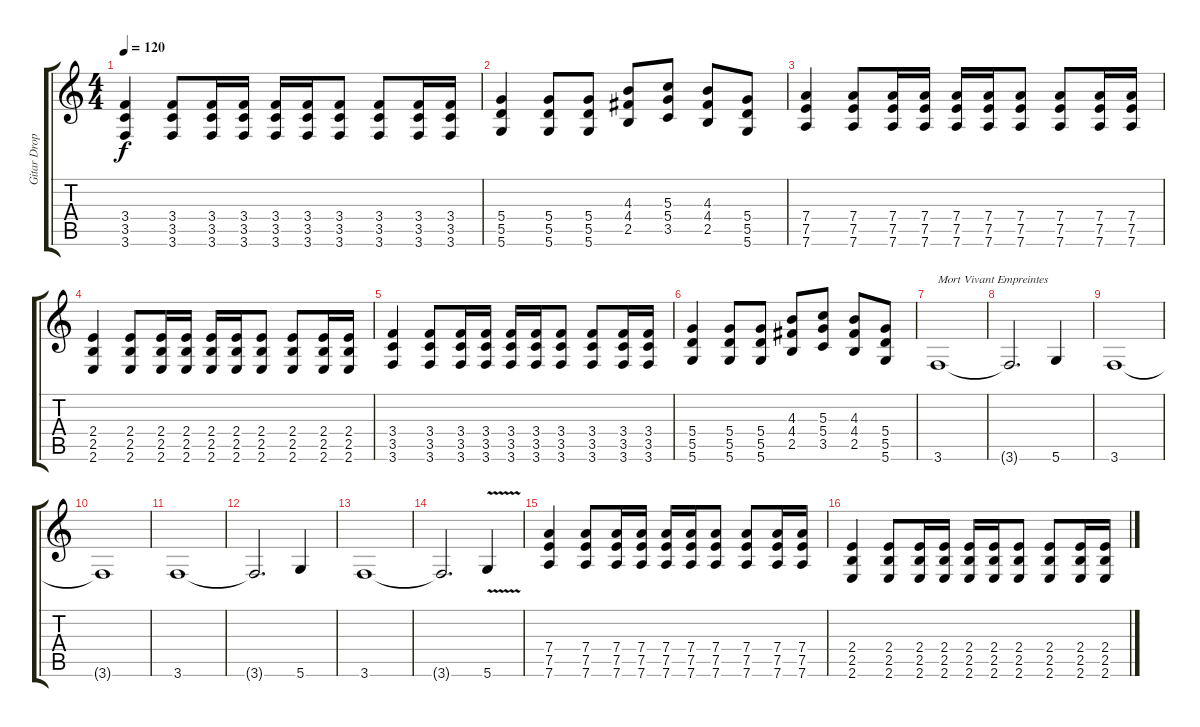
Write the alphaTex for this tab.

\track ("Gitar Dropped D Tuning" "Gitar Drop") {instrument distortionguitar}
\staff {score tabs}
\tuning (E4 B3 G3 D3 A2 D2) {hide}
\ts (4 4)
\tempo 120
\clef g2
\ks c
(3.4 3.5 3.6).4{dy f} (3.4 3.5 3.6).8 (3.4 3.5 3.6).16 (3.4 3.5 3.6).16 (3.4 3.5 3.6).16 (3.4 3.5 3.6).16 (3.4 3.5 3.6).8 (3.4 3.5 3.6).8 (3.4 3.5 3.6).16 (3.4 3.5 3.6).16 |
(5.4 5.5 5.6).4 (5.4 5.5 5.6).8 (5.4 5.5 5.6).8 (4.3 4.4 2.5).8 (5.3 5.4 3.5).8 (4.3 4.4 2.5).8 (5.4 5.5 5.6).8 |
(7.4 7.5 7.6).4 (7.4 7.5 7.6).8 (7.4 7.5 7.6).16 (7.4 7.5 7.6).16 (7.4 7.5 7.6).16 (7.4 7.5 7.6).16 (7.4 7.5 7.6).8 (7.4 7.5 7.6).8 (7.4 7.5 7.6).16 (7.4 7.5 7.6).16 |
(2.4 2.5 2.6).4 (2.4 2.5 2.6).8 (2.4 2.5 2.6).16 (2.4 2.5 2.6).16 (2.4 2.5 2.6).16 (2.4 2.5 2.6).16 (2.4 2.5 2.6).8 (2.4 2.5 2.6).8 (2.4 2.5 2.6).16 (2.4 2.5 2.6).16 |
(3.4 3.5 3.6).4 (3.4 3.5 3.6).8 (3.4 3.5 3.6).16 (3.4 3.5 3.6).16 (3.4 3.5 3.6).16 (3.4 3.5 3.6).16 (3.4 3.5 3.6).8 (3.4 3.5 3.6).8 (3.4 3.5 3.6).16 (3.4 3.5 3.6).16 |
(5.4 5.5 5.6).4 (5.4 5.5 5.6).8 (5.4 5.5 5.6).8 (4.3 4.4 2.5).8 (5.3 5.4 3.5).8 (4.3 4.4 2.5).8 (5.4 5.5 5.6).8 |
3.6.1{txt "Mort Vivant Empreintes"} |
3.6{t}.2{d} 5.6.4 |
3.6.1 |
3.6{t}.1 |
3.6.1 |
3.6{t}.2{d} 5.6.4 |
3.6.1 |
3.6{t}.2{d} 5.6{v}.4 |
(7.4 7.5 7.6).4 (7.4 7.5 7.6).8 (7.4 7.5 7.6).16 (7.4 7.5 7.6).16 (7.4 7.5 7.6).16 (7.4 7.5 7.6).16 (7.4 7.5 7.6).8 (7.4 7.5 7.6).8 (7.4 7.5 7.6).16 (7.4 7.5 7.6).16 |
(2.4 2.5 2.6).4 (2.4 2.5 2.6).8 (2.4 2.5 2.6).16 (2.4 2.5 2.6).16 (2.4 2.5 2.6).16 (2.4 2.5 2.6).16 (2.4 2.5 2.6).8 (2.4 2.5 2.6).8 (2.4 2.5 2.6).16 (2.4 2.5 2.6).16
